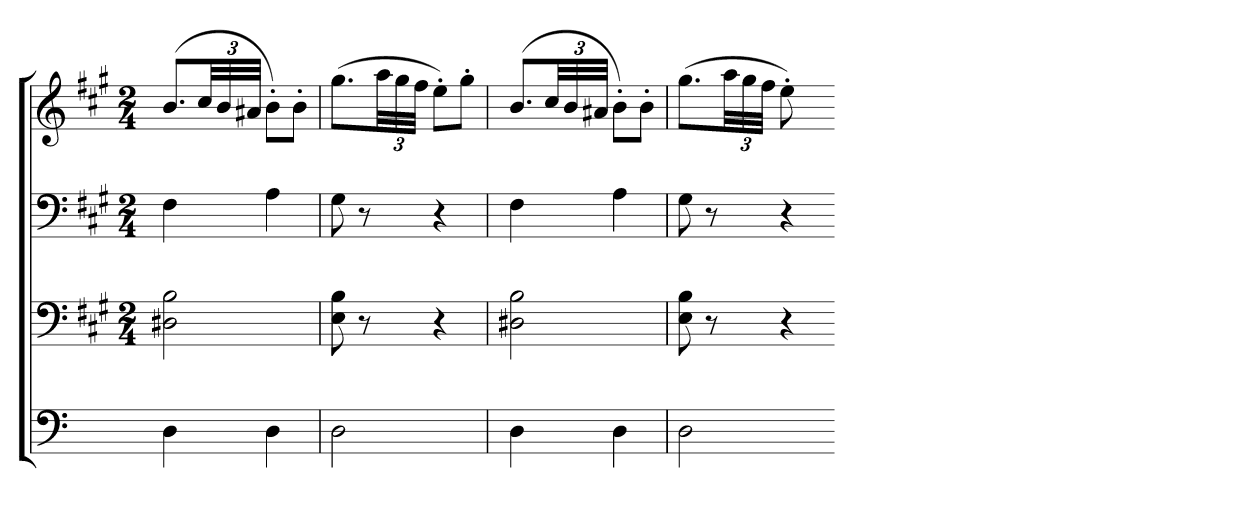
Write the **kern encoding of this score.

**kern	**kern	**kern	**kern
*part4	*part3	*part2	*part1
*staff4	*staff3	*staff2	*staff1
*	*clefF4	*clefF4	*clefG2
*	*k[f#c#g#]	*k[f#c#g#]	*k[f#c#g#]
*	*A:	*A:	*A:
*	*M2/4	*M2/4	*M2/4
=	=	=	=
4D	2D#X 2B	4F#	(8.b/L
.	.	.	48cc#/LL
.	.	.	48b/
.	.	.	48a#X/JJJ
4D	.	4A	8b'\L)
.	.	.	8b'\J
=	=	=	=
2D	8E 8B	8G#	(8.gg#\L
.	8r	8r	.
.	.	.	48aa\LL
.	.	.	48gg#\
.	.	.	48ff#\JJJ
.	4r	4r	8ee'\L)
.	.	.	8gg#'\J
=	=	=	=
4D	2D#X 2B	4F#	(8.b/L
.	.	.	48cc#/LL
.	.	.	48b/
.	.	.	48a#X/JJJ
4D	.	4A	8b'\L)
.	.	.	8b'\J
=	=	=	=
2D	8E 8B	8G#	(8.gg#\L
.	8r	8r	.
.	.	.	48aa\LL
.	.	.	48gg#\
.	.	.	48ff#\JJJ
.	4r	4r	8ee')
.	.	.	8ryy
=-	=-	=-	=-
*-	*-	*-	*-
